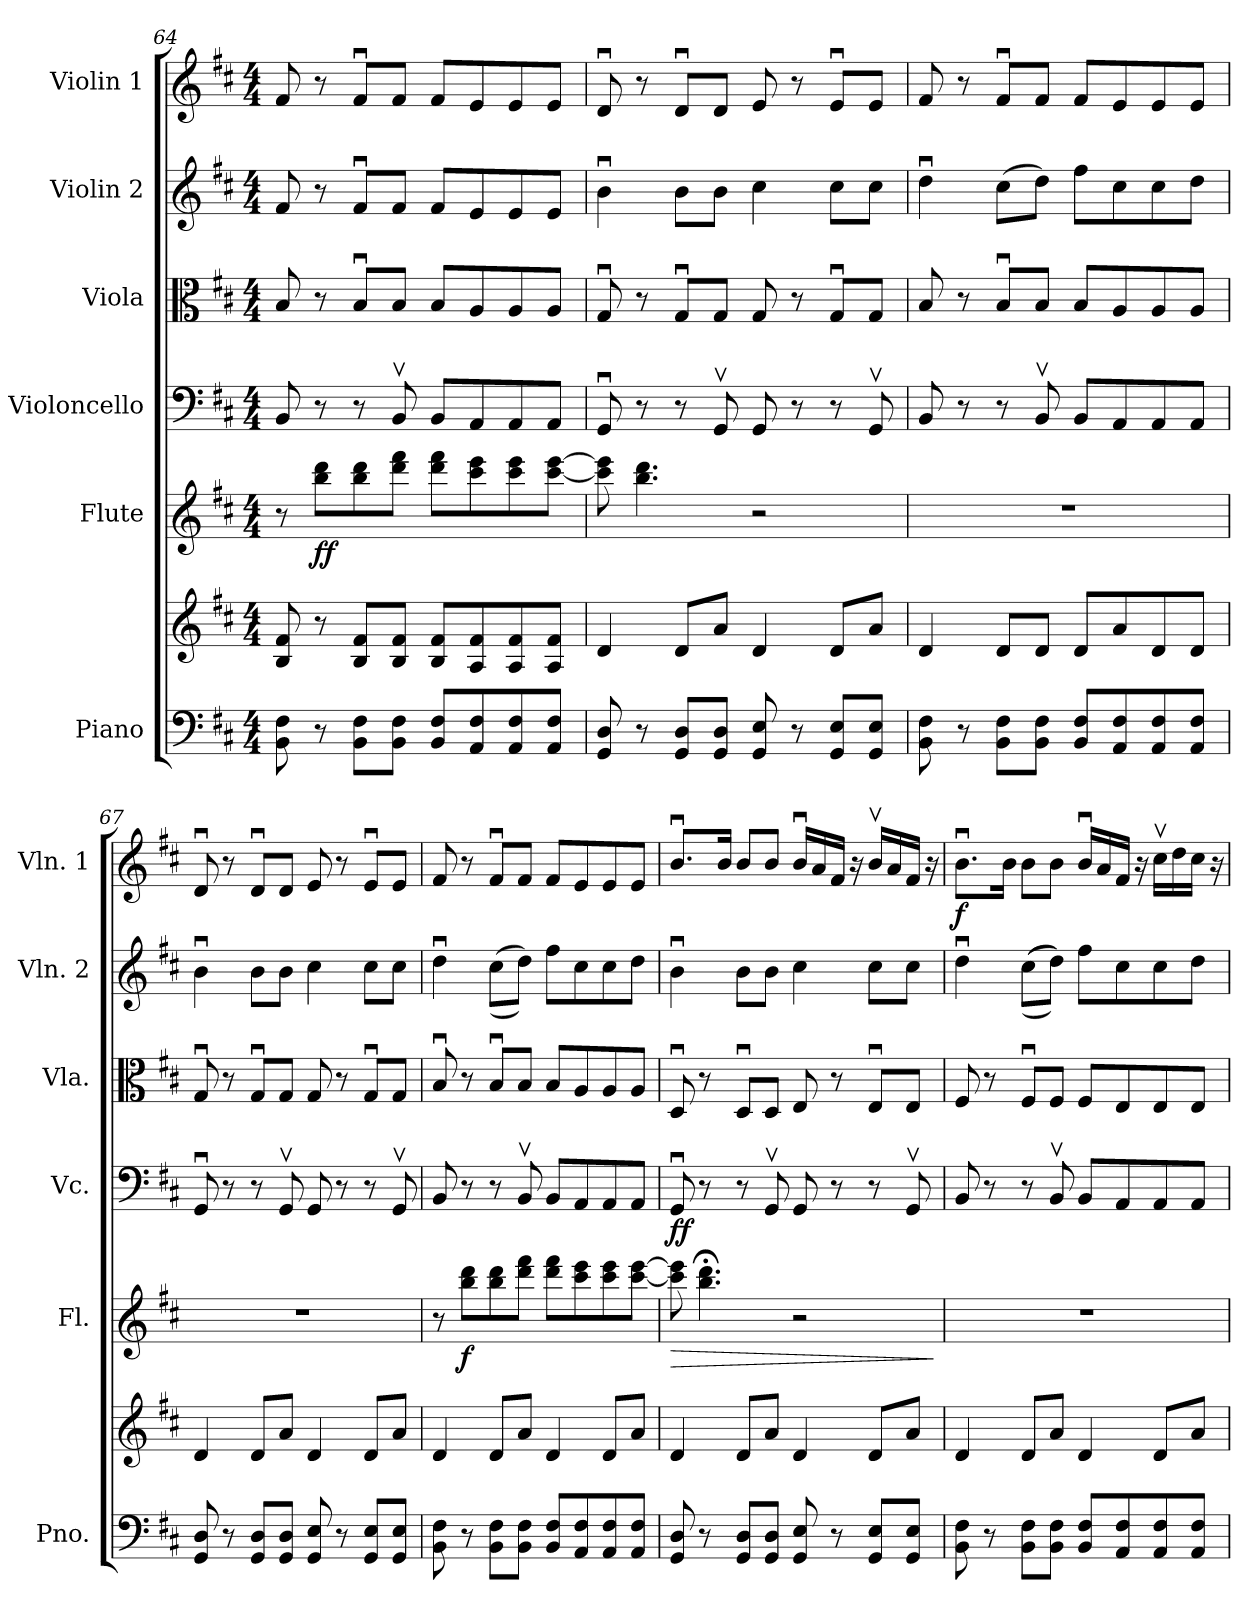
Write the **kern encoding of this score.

**kern	**kern	**kern	**dynam	**kern	**dynam	**kern	**kern	**kern	**dynam
*part6	*part6	*part5	*part5	*part4	*part4	*part3	*part2	*part1	*part1
*staff7	*staff6	*staff5	*staff5	*staff4	*staff4	*staff3	*staff2	*staff1	*staff1
*I"Piano	*	*I"Flute	*	*I"Violoncello	*	*I"Viola	*I"Violin 2	*I"Violin 1	*
*I'Pno.	*	*I'Fl.	*	*I'Vc.	*	*I'Vla.	*I'Vln. 2	*I'Vln. 1	*
!!LO:LB:g=z
*clefF4	*clefG2	*clefG2	*	*clefF4	*	*clefC3	*clefG2	*clefG2	*
*k[f#c#]	*k[f#c#]	*k[f#c#]	*	*k[f#c#]	*	*k[f#c#]	*k[f#c#]	*k[f#c#]	*
*M4/4	*M4/4	*M4/4	*	*M4/4	*	*M4/4	*M4/4	*M4/4	*
=64	=64	=64	=64	=64	=64	=64	=64	=64	=64
8BB\ 8F#\	8B/ 8f#/	8r	.	8BB/	.	8B/	8f#/	8f#/	.
!	!	!	!LO:DY:b	!	!	!	!	!	!
8r	8r	8bb\ 8ddd\L	ff	8r	.	8r	8r	8r	.
8BB\ 8F#\L	8B/ 8f#/L	8bb\ 8ddd\	.	8r	.	8Bu/L	8f#u/L	8f#u/L	.
8BB\ 8F#\J	8B/ 8f#/J	8ddd\ 8fff#\J	.	8BBv/	.	8B/J	8f#/J	8f#/J	.
8BB/ 8F#/L	8B/ 8f#/L	8ddd\ 8fff#\L	.	8BB/L	.	8B/L	8f#/L	8f#/L	.
8AA/ 8F#/	8A/ 8f#/	8ccc#\ 8eee\	.	8AA/	.	8A/	8e/	8e/	.
8AA/ 8F#/	8A/ 8f#/	8ccc#\ 8eee\	.	8AA/	.	8A/	8e/	8e/	.
8AA/ 8F#/J	8A/ 8f#/J	[8ccc#\ [8eee\J	.	8AA/J	.	8A/J	8e/J	8e/J	.
=65	=65	=65	=65	=65	=65	=65	=65	=65	=65
8GG/ 8D/	4d/	8ccc#\] 8eee\]	.	8GGu/	.	8Gu/	4bu\	8du/	.
8r	.	4.bb\ 4.ddd\	.	8r	.	8r	.	8r	.
8GG/ 8D/L	8d/L	.	.	8r	.	8Gu/L	8b\L	8du/L	.
8GG/ 8D/J	8a/J	.	.	8GGv/	.	8G/J	8b\J	8d/J	.
8GG/ 8E/	4d/	2r	.	8GG/	.	8G/	4cc#\	8e/	.
8r	.	.	.	8r	.	8r	.	8r	.
8GG/ 8E/L	8d/L	.	.	8r	.	8Gu/L	8cc#\L	8eu/L	.
8GG/ 8E/J	8a/J	.	.	8GGv/	.	8G/J	8cc#\J	8e/J	.
=66	=66	=66	=66	=66	=66	=66	=66	=66	=66
8BB\ 8F#\	4d/	1r	.	8BB/	.	8B/	4ddu\	8f#/	.
8r	.	.	.	8r	.	8r	.	8r	.
8BB\ 8F#\L	8d/L	.	.	8r	.	8Bu/L	(8cc#\L	8f#u/L	.
8BB\ 8F#\J	8d/J	.	.	8BBv/	.	8B/J	8dd\J)	8f#/J	.
8BB/ 8F#/L	8d/L	.	.	8BB/L	.	8B/L	8ff#\L	8f#/L	.
8AA/ 8F#/	8a/	.	.	8AA/	.	8A/	8cc#\	8e/	.
8AA/ 8F#/	8d/	.	.	8AA/	.	8A/	8cc#\	8e/	.
8AA/ 8F#/J	8d/J	.	.	8AA/J	.	8A/J	8dd\J	8e/J	.
=67	=67	=67	=67	=67	=67	=67	=67	=67	=67
8GG/ 8D/	4d/	1r	.	8GGu/	.	8Gu/	4bu\	8du/	.
8r	.	.	.	8r	.	8r	.	8r	.
8GG/ 8D/L	8d/L	.	.	8r	.	8Gu/L	8b\L	8du/L	.
8GG/ 8D/J	8a/J	.	.	8GGv/	.	8G/J	8b\J	8d/J	.
8GG/ 8E/	4d/	.	.	8GG/	.	8G/	4cc#\	8e/	.
8r	.	.	.	8r	.	8r	.	8r	.
8GG/ 8E/L	8d/L	.	.	8r	.	8Gu/L	8cc#\L	8eu/L	.
8GG/ 8E/J	8a/J	.	.	8GGv/	.	8G/J	8cc#\J	8e/J	.
!!LO:PB:g=z
=68	=68	=68	=68	=68	=68	=68	=68	=68	=68
8BB\ 8F#\	4d/	8r	.	8BB/	.	8Bu/	4ddu\	8f#/	.
!	!	!	!LO:DY:b	!	!	!	!	!	!
8r	.	8bb\ 8ddd\L	f	8r	.	8r	.	8r	.
8BB\ 8F#\L	8d/L	8bb\ 8ddd\	.	8r	.	8Bu/L	((8cc#\L	8f#u/L	.
8BB\ 8F#\J	8a/J	8ddd\ 8fff#\J	.	8BBv/	.	8B/J	8dd\J))	8f#/J	.
8BB/ 8F#/L	4d/	8ddd\ 8fff#\L	.	8BB/L	.	8B/L	8ff#\L	8f#/L	.
8AA/ 8F#/	.	8ccc#\ 8eee\	.	8AA/	.	8A/	8cc#\	8e/	.
8AA/ 8F#/	8d/L	8ccc#\ 8eee\	.	8AA/	.	8A/	8cc#\	8e/	.
8AA/ 8F#/J	8a/J	[8ccc#\ [8eee\J	.	8AA/J	.	8A/J	8dd\J	8e/J	.
=69	=69	=69	=69	=69	=69	=69	=69	=69	=69
!	!	!	!LO:HP:b	!	!LO:DY:b	!	!	!	!
8GG/ 8D/	4d/	8ccc#\] 8eee\]	>	8GGu/	ff	8Du/	4bu\	8.bu/L	.
8r	.	4.bb\;< 4.ddd\;<	.	8r	.	8r	.	.	.
.	.	.	.	.	.	.	.	16b/Jk	.
8GG/ 8D/L	8d/L	.	.	8r	.	8Du/L	8b\L	8b/L	.
8GG/ 8D/J	8a/J	.	.	8GGv/	.	8D/J	8b\J	8b/J	.
8GG/ 8E/	4d/	2r	.	8GG/	.	8E/	4cc#\	16bu/LL	.
.	.	.	.	.	.	.	.	16a/	.
8r	.	.	.	8r	.	8r	.	16f#/JJ	.
.	.	.	.	.	.	.	.	16r	.
8GG/ 8E/L	8d/L	.	.	8r	.	8Eu/L	8cc#\L	16bv/LL	.
.	.	.	.	.	.	.	.	16a/	.
8GG/ 8E/J	8a/J	.	.	8GGv/	.	8E/J	8cc#\J	16f#/JJ	.
.	.	.	.	.	.	.	.	16r	.
.	.	.	]	.	.	.	.	.	.
=70	=70	=70	=70	=70	=70	=70	=70	=70	=70
!	!	!	!	!	!	!	!	!	!LO:DY:b
8BB\ 8F#\	4d/	1r	.	8BB/	.	8F#/	4ddu\	8.bu\L	f
8r	.	.	.	8r	.	8r	.	.	.
.	.	.	.	.	.	.	.	16b\Jk	.
8BB\ 8F#\L	8d/L	.	.	8r	.	8F#u/L	(((8cc#\L	8b\L	.
8BB\ 8F#\J	8a/J	.	.	8BBv/	.	8F#/J	8dd\J)))	8b\J	.
8BB/ 8F#/L	4d/	.	.	8BB/L	.	8F#/L	8ff#\L	16bu/LL	.
.	.	.	.	.	.	.	.	16a/	.
8AA/ 8F#/	.	.	.	8AA/	.	8E/	8cc#\	16f#/JJ	.
.	.	.	.	.	.	.	.	16r	.
8AA/ 8F#/	8d/L	.	.	8AA/	.	8E/	8cc#\	16cc#v\LL	.
.	.	.	.	.	.	.	.	16dd\	.
8AA/ 8F#/J	8a/J	.	.	8AA/J	.	8E/J	8dd\J	16cc#\JJ	.
.	.	.	.	.	.	.	.	16r	.
=	=	=	=	=	=	=	=	=	=
*-	*-	*-	*-	*-	*-	*-	*-	*-	*-
